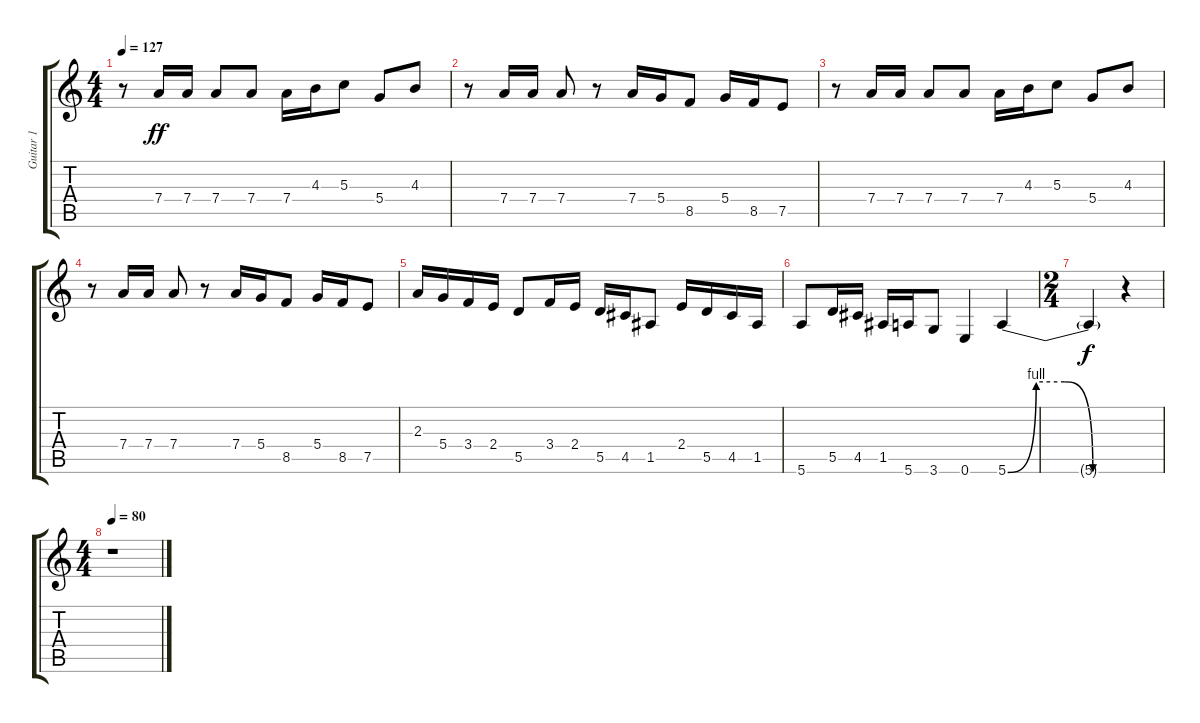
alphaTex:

\track ("Guitar 1" "Guitar 1") {instrument overdrivenguitar}
\staff {score tabs}
\tuning (E4 B3 G3 D3 A2 E2) {hide}
\ts (4 4)
\tempo 127
\clef g2
\ks c
r.8{dy ff} 7.4.16 7.4.16 7.4.8 7.4.8 7.4.16 4.3.16 5.3.8 5.4.8 4.3.8 |
r.8 7.4.16 7.4.16 7.4.8 r.8 7.4.16 5.4.16 8.5.8 5.4.16 8.5.16 7.5.8 |
r.8 7.4.16 7.4.16 7.4.8 7.4.8 7.4.16 4.3.16 5.3.8 5.4.8 4.3.8 |
r.8 7.4.16 7.4.16 7.4.8 r.8 7.4.16 5.4.16 8.5.8 5.4.16 8.5.16 7.5.8 |
2.3.16 5.4.16 3.4.16 2.4.16 5.5.8 3.4.16 2.4.16 5.5.16 4.5.16 1.5.8 2.4.16 5.5.16 4.5.16 1.5.16 |
5.6.8 5.5.16 4.5.16 1.5.16 5.6.16 3.6.8 0.6.4 5.6{be (custom 0 0 15 4 30 4 45 0 60 0)}.4 |
\ts (2 4)
5.6{t}.4{dy f} r.4 |
\ts (4 4)
\tempo 80
r.1
